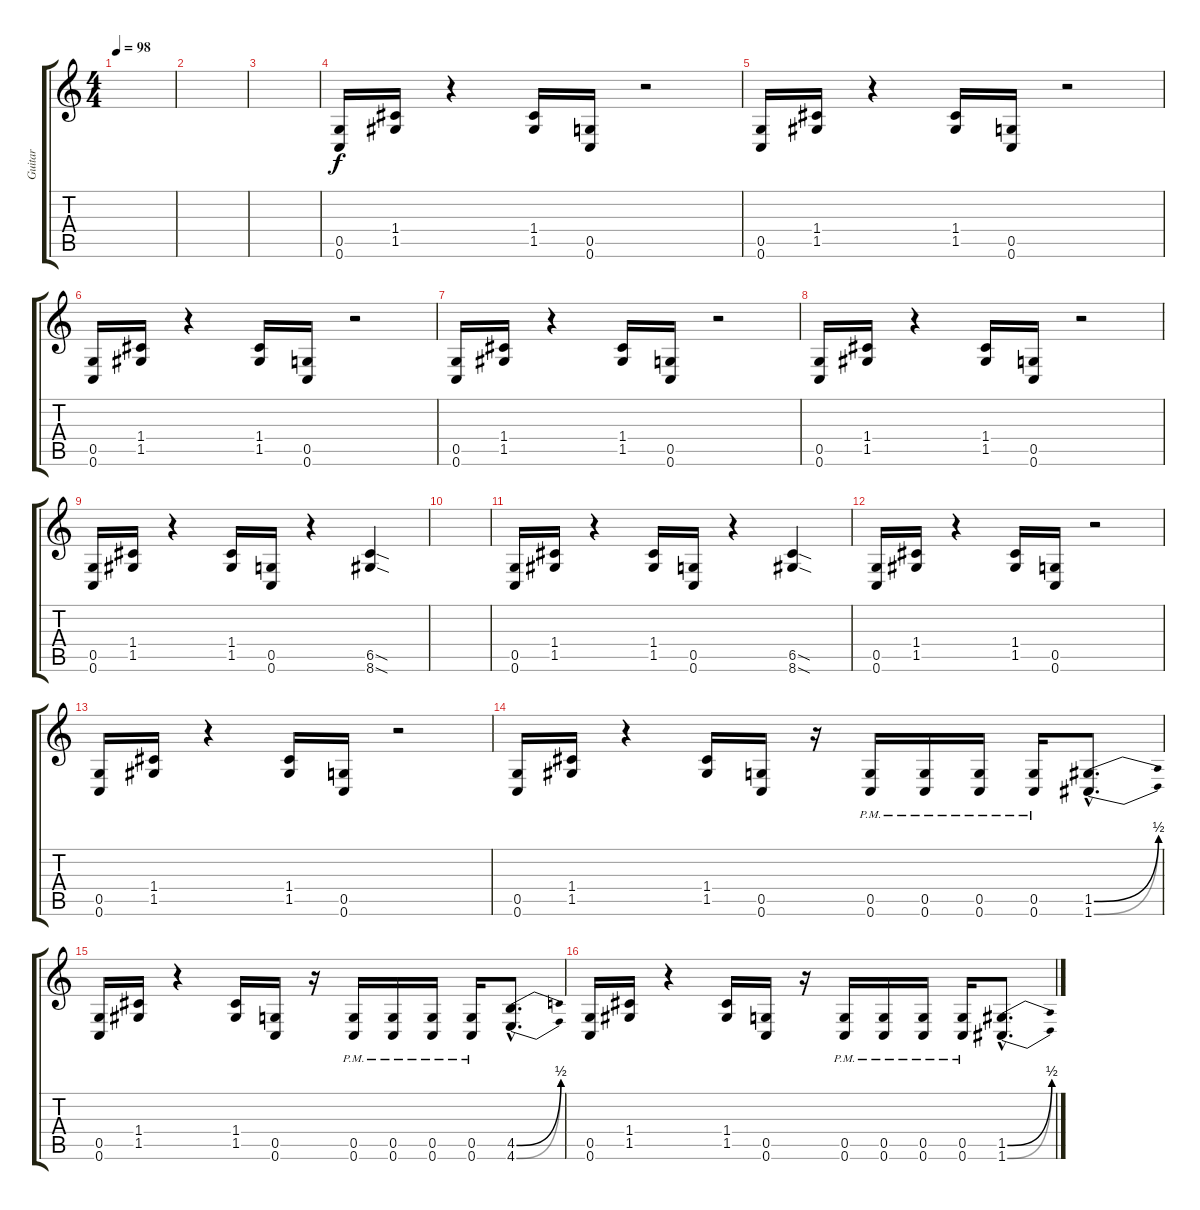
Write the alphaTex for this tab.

\track ("Guitar" "Guitar") {instrument distortionguitar}
\staff {score tabs}
\tuning (D4 A3 F3 C3 G2 C2) {hide}
\ts (4 4)
\tempo 98
\clef g2
\ks c
|
|
|
(0.5 0.6).16{volume 8} (1.4 1.5).16 r.4 (1.4 1.5).16 (0.5 0.6).16 r.2 |
(0.5 0.6).16 (1.4 1.5).16 r.4 (1.4 1.5).16 (0.5 0.6).16 r.2 |
(0.5 0.6).16 (1.4 1.5).16 r.4 (1.4 1.5).16 (0.5 0.6).16 r.2 |
(0.5 0.6).16 (1.4 1.5).16 r.4 (1.4 1.5).16 (0.5 0.6).16 r.2 |
\section ("" "")
(0.5 0.6).16 (1.4 1.5).16 r.4 (1.4 1.5).16 (0.5 0.6).16 r.2 |
(0.5 0.6).16{volume 13} (1.4 1.5).16 r.4 (1.4 1.5).16 (0.5 0.6).16 r.4 (6.5{sod} 8.6{sod}).4 |
|
(0.5 0.6).16 (1.4 1.5).16 r.4 (1.4 1.5).16 (0.5 0.6).16 r.4 (6.5{sod} 8.6{sod}).4 |
(0.5 0.6).16 (1.4 1.5).16 r.4 (1.4 1.5).16 (0.5 0.6).16 r.2 |
(0.5 0.6).16 (1.4 1.5).16 r.4 (1.4 1.5).16 (0.5 0.6).16 r.2 |
(0.5 0.6).16 (1.4 1.5).16 r.4 (1.4 1.5).16 (0.5 0.6).16 r.16 (0.5{pm} 0.6{pm}).16 (0.5{pm} 0.6{pm}).16 (0.5{pm} 0.6{pm}).16 (0.5{pm} 0.6{pm}).16 (1.5{be (bend 0 0 60 2) hac} 1.6{be (bend 0 0 60 2) hac}).8{d} |
(0.5 0.6).16 (1.4 1.5).16 r.4 (1.4 1.5).16 (0.5 0.6).16 r.16 (0.5{pm} 0.6{pm}).16 (0.5{pm} 0.6{pm}).16 (0.5{pm} 0.6{pm}).16 (0.5{pm} 0.6{pm}).16 (4.5{be (bend 0 0 60 2) hac} 4.6{be (bend 0 0 60 2) hac}).8{d} |
(0.5 0.6).16 (1.4 1.5).16 r.4 (1.4 1.5).16 (0.5 0.6).16 r.16 (0.5{pm} 0.6{pm}).16 (0.5{pm} 0.6{pm}).16 (0.5{pm} 0.6{pm}).16 (0.5{pm} 0.6{pm}).16 (1.5{be (bend 0 0 60 2) hac} 1.6{be (bend 0 0 60 2) hac}).8{d}
